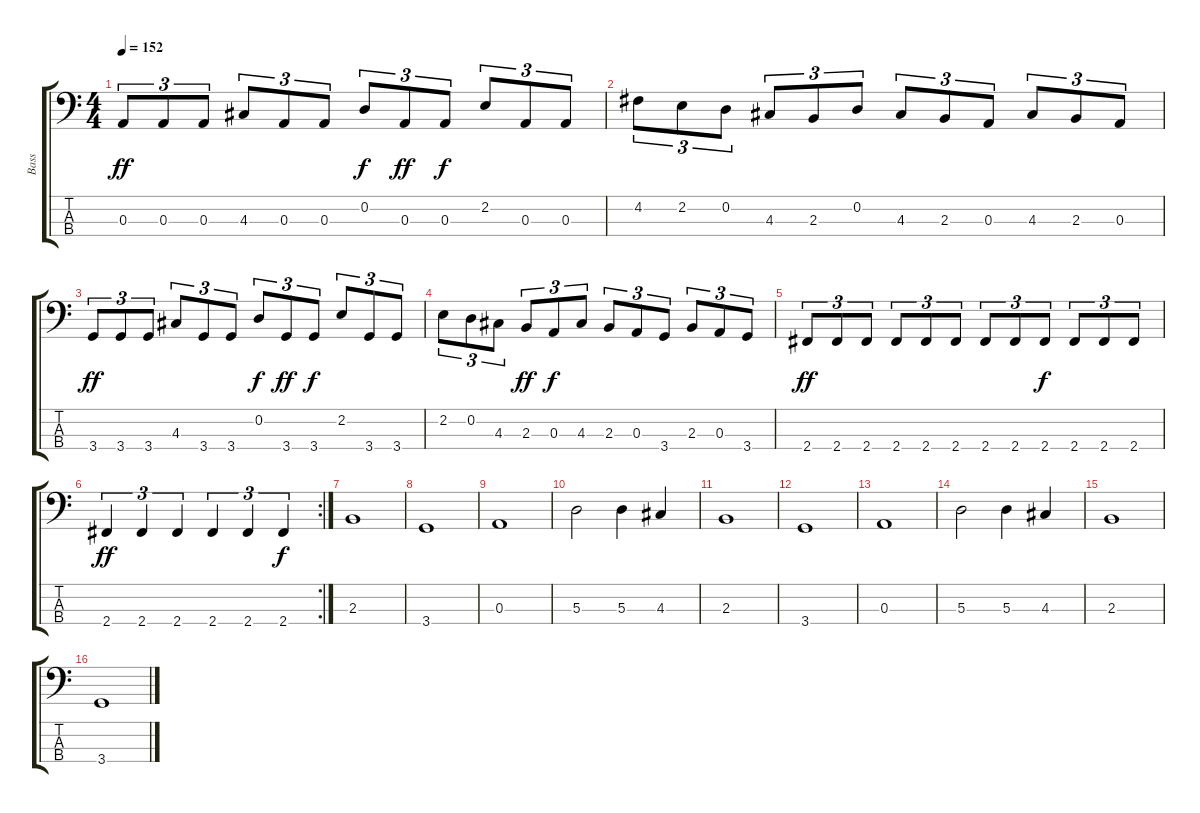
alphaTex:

\track ("Bass" "Bass") {instrument electricbassfinger}
\staff {score tabs}
\tuning (G2 D2 A1 E1) {hide}
\ts (4 4)
\tempo 152
\clef f4
\ks c
0.3.8{tu (3 2) dy ff} 0.3.8{tu (3 2)} 0.3.8{tu (3 2)} 4.3.8{tu (3 2)} 0.3.8{tu (3 2)} 0.3.8{tu (3 2)} 0.2.8{tu (3 2) dy f} 0.3.8{tu (3 2) dy ff} 0.3.8{tu (3 2) dy f} 2.2.8{tu (3 2)} 0.3.8{tu (3 2)} 0.3.8{tu (3 2)} |
4.2.8{tu (3 2)} 2.2.8{tu (3 2)} 0.2.8{tu (3 2)} 4.3.8{tu (3 2)} 2.3.8{tu (3 2)} 0.2.8{tu (3 2)} 4.3.8{tu (3 2)} 2.3.8{tu (3 2)} 0.3.8{tu (3 2)} 4.3.8{tu (3 2)} 2.3.8{tu (3 2)} 0.3.8{tu (3 2)} |
3.4.8{tu (3 2) dy ff} 3.4.8{tu (3 2)} 3.4.8{tu (3 2)} 4.3.8{tu (3 2)} 3.4.8{tu (3 2)} 3.4.8{tu (3 2)} 0.2.8{tu (3 2) dy f} 3.4.8{tu (3 2) dy ff} 3.4.8{tu (3 2) dy f} 2.2.8{tu (3 2)} 3.4.8{tu (3 2)} 3.4.8{tu (3 2)} |
2.2.8{tu (3 2)} 0.2.8{tu (3 2)} 4.3.8{tu (3 2)} 2.3.8{tu (3 2) dy ff} 0.3.8{tu (3 2) dy f} 4.3.8{tu (3 2)} 2.3.8{tu (3 2)} 0.3.8{tu (3 2)} 3.4.8{tu (3 2)} 2.3.8{tu (3 2)} 0.3.8{tu (3 2)} 3.4.8{tu (3 2)} |
2.4.8{tu (3 2) dy ff} 2.4.8{tu (3 2)} 2.4.8{tu (3 2)} 2.4.8{tu (3 2)} 2.4.8{tu (3 2)} 2.4.8{tu (3 2)} 2.4.8{tu (3 2)} 2.4.8{tu (3 2)} 2.4.8{tu (3 2) dy f} 2.4.8{tu (3 2)} 2.4.8{tu (3 2)} 2.4.8{tu (3 2)} |
\rc 2
2.4.4{tu (3 2) dy ff} 2.4.4{tu (3 2)} 2.4.4{tu (3 2)} 2.4.4{tu (3 2)} 2.4.4{tu (3 2)} 2.4.4{tu (3 2) dy f} |
2.3.1 |
3.4.1 |
0.3.1 |
5.3.2 5.3.4 4.3.4 |
2.3.1 |
3.4.1 |
0.3.1 |
5.3.2 5.3.4 4.3.4 |
2.3.1 |
3.4.1
